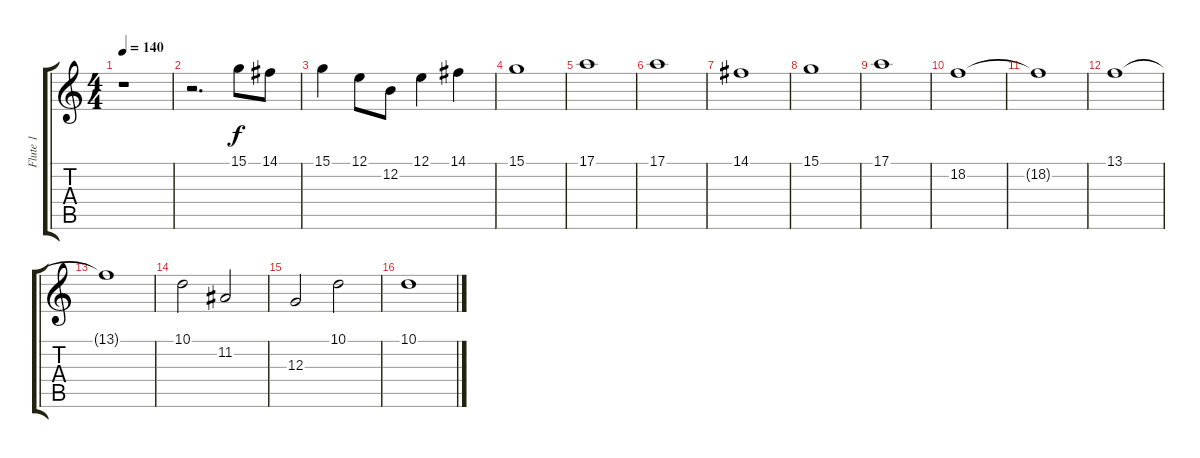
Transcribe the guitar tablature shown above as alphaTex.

\track ("Flute 1" "Flute 1") {instrument flute}
\staff {score tabs}
\tuning (E4 B3 G3 D3 A2 E2) {hide}
\ts (4 4)
\tempo 140
\clef g2
\ks c
r.1{dy f} |
r.2{d} 15.1.8{volume 14} 14.1.8 |
15.1.4 12.1.8 12.2.8 12.1.4 14.1.4 |
15.1.1{volume 12} |
17.1.1 |
17.1.1 |
14.1.1 |
15.1.1 |
17.1.1 |
18.2.1{volume 11} |
18.2{t}.1 |
13.1.1 |
13.1{t}.1 |
10.1.2 11.2.2 |
12.3.2 10.1.2 |
10.1.1
